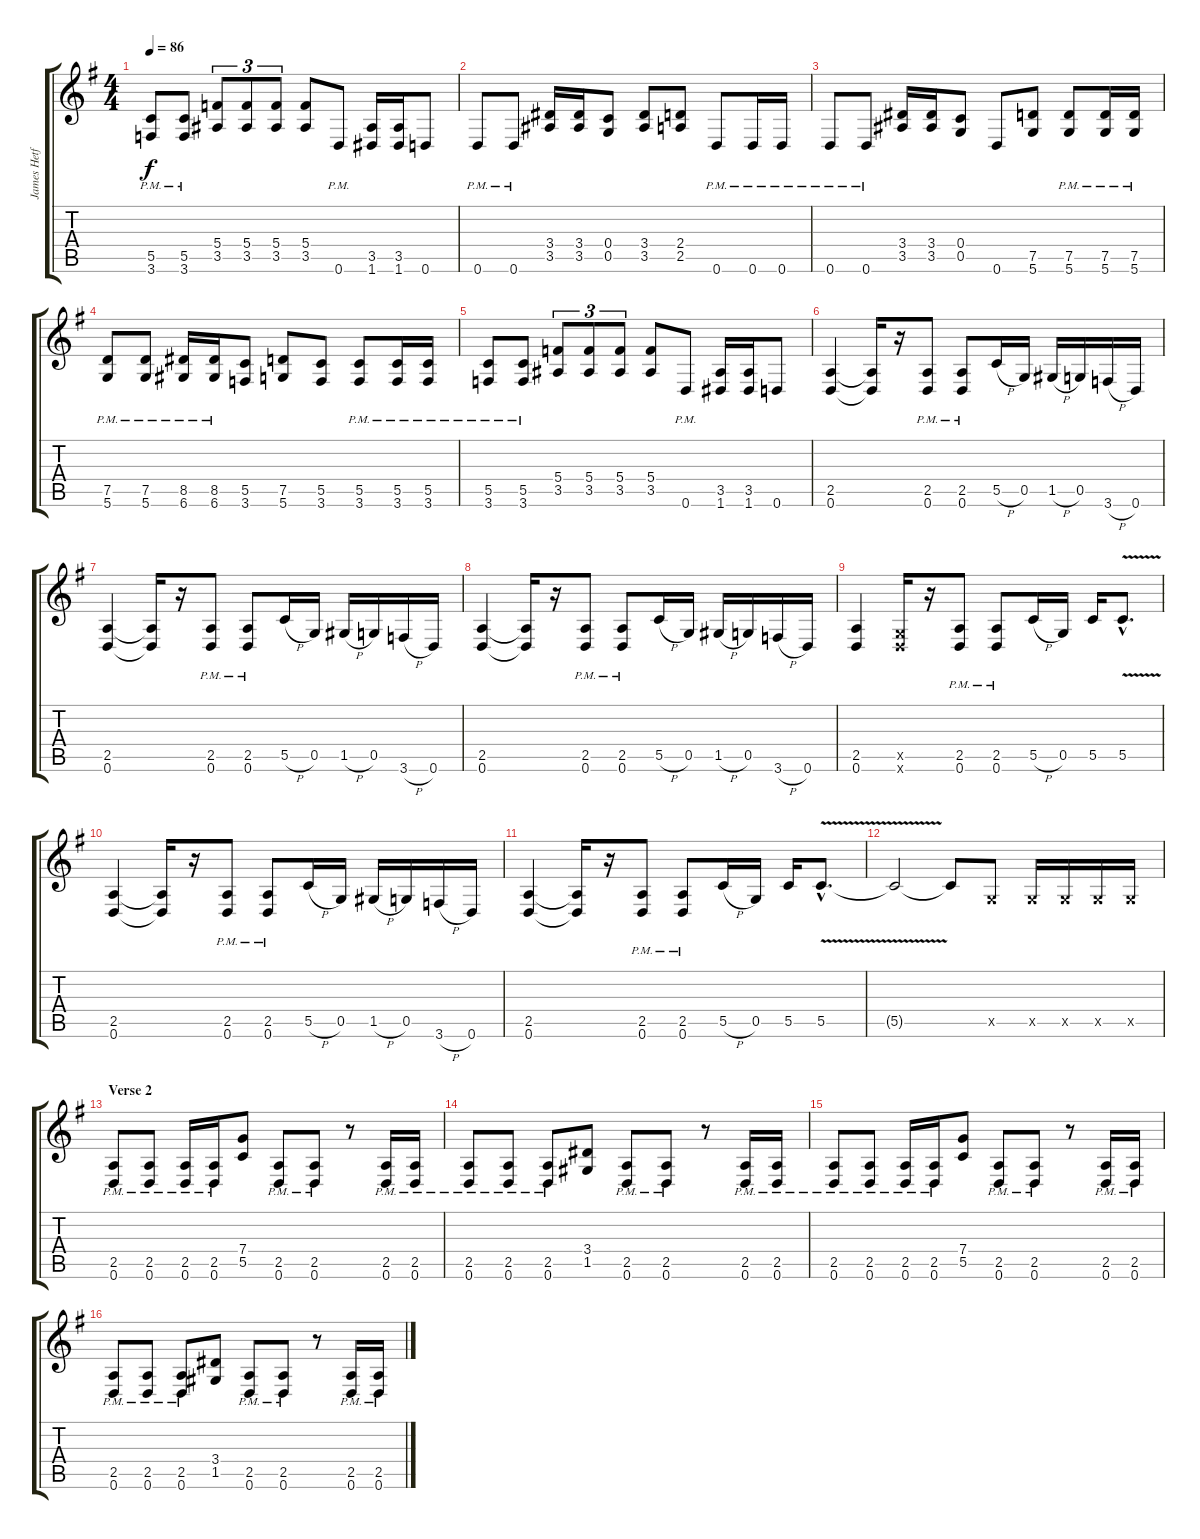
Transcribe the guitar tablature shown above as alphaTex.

\track ("James Hetfield" "James Hetf") {instrument overdrivenguitar}
\staff {score tabs}
\tuning (D4 A3 F3 C3 G2 D2) {hide}
\ts (4 4)
\tempo 86
\clef g2
\ks g
(5.5{pm} 3.6{pm}).8{dy f} (5.5{pm} 3.6{pm}).8 (5.4 3.5).8{tu (3 2)} (5.4 3.5).8{tu (3 2)} (5.4 3.5).8{tu (3 2)} (5.4 3.5).8 0.6{pm}.8 (3.5 1.6).16 (3.5 1.6).16 0.6.8 |
0.6{pm}.8 0.6{pm}.8 (3.4 3.5).16 (3.4 3.5).16 (0.4 0.5).8 (3.4 3.5).8 (2.4 2.5).8 0.6{pm}.8 0.6{pm}.16 0.6{pm}.16 |
0.6{pm}.8 0.6{pm}.8 (3.4 3.5).16 (3.4 3.5).16 (0.4 0.5).8 0.6.8 (7.5 5.6).8 (7.5{pm} 5.6{pm}).8 (7.5{pm} 5.6{pm}).16 (7.5{pm} 5.6{pm}).16 |
(7.5{pm} 5.6{pm}).8 (7.5{pm} 5.6{pm}).8 (8.5{pm} 6.6{pm}).16 (8.5{pm} 6.6{pm}).16 (5.5 3.6).8 (7.5 5.6).8 (5.5 3.6).8 (5.5{pm} 3.6{pm}).8 (5.5{pm} 3.6{pm}).16 (5.5{pm} 3.6{pm}).16 |
(5.5{pm} 3.6{pm}).8 (5.5{pm} 3.6{pm}).8 (5.4 3.5).8{tu (3 2)} (5.4 3.5).8{tu (3 2)} (5.4 3.5).8{tu (3 2)} (5.4 3.5).8 0.6{pm}.8 (3.5 1.6).16 (3.5 1.6).16 0.6.8 |
(2.5 0.6).4 (2.5{t} 0.6{t}).16 r.16 (2.5{pm} 0.6{pm}).8 (2.5{pm} 0.6{pm}).8 5.5{h}.16 0.5.16 1.5{h}.16 0.5.16 3.6{h}.16 0.6.16 |
(2.5 0.6).4 (2.5{t} 0.6{t}).16 r.16 (2.5{pm} 0.6{pm}).8 (2.5{pm} 0.6{pm}).8 5.5{h}.16 0.5.16 1.5{h}.16 0.5.16 3.6{h}.16 0.6.16 |
(2.5 0.6).4 (2.5{t} 0.6{t}).16 r.16 (2.5{pm} 0.6{pm}).8 (2.5{pm} 0.6{pm}).8 5.5{h}.16 0.5.16 1.5{h}.16 0.5.16 3.6{h}.16 0.6.16 |
(2.5 0.6).4 (0.5{x} 0.6{x}).16 r.16 (2.5{pm} 0.6{pm}).8 (2.5{pm} 0.6{pm}).8 5.5{h}.16 0.5.16 5.5.16 5.5{v hac}.8{d} |
(2.5 0.6).4 (2.5{t} 0.6{t}).16 r.16 (2.5{pm} 0.6{pm}).8 (2.5{pm} 0.6{pm}).8 5.5{h}.16 0.5.16 1.5{h}.16 0.5.16 3.6{h}.16 0.6.16 |
(2.5 0.6).4 (2.5{t} 0.6{t}).16 r.16 (2.5{pm} 0.6{pm}).8 (2.5{pm} 0.6{pm}).8 5.5{h}.16 0.5.16 5.5.16 5.5{v hac}.8{d} |
5.5{t}.2 5.5{t}.8 0.5{x}.8 0.5{x}.16 0.5{x}.16 0.5{x}.16 0.5{x}.16 |
\section ("" "Verse 2")
(2.5{pm} 0.6{pm}).8 (2.5{pm} 0.6{pm}).8 (2.5{pm} 0.6{pm}).16 (2.5{pm} 0.6{pm}).16 (7.4 5.5).8 (2.5{pm} 0.6{pm}).8 (2.5{pm} 0.6{pm}).8 r.8 (2.5{pm} 0.6{pm}).16 (2.5{pm} 0.6{pm}).16 |
(2.5{pm} 0.6{pm}).8 (2.5{pm} 0.6{pm}).8 (2.5{pm} 0.6{pm}).8 (3.4 1.5).8 (2.5{pm} 0.6{pm}).8 (2.5{pm} 0.6{pm}).8 r.8 (2.5{pm} 0.6{pm}).16 (2.5{pm} 0.6{pm}).16 |
(2.5{pm} 0.6{pm}).8 (2.5{pm} 0.6{pm}).8 (2.5{pm} 0.6{pm}).16 (2.5{pm} 0.6{pm}).16 (7.4 5.5).8 (2.5{pm} 0.6{pm}).8 (2.5{pm} 0.6{pm}).8 r.8 (2.5{pm} 0.6{pm}).16 (2.5{pm} 0.6{pm}).16 |
(2.5{pm} 0.6{pm}).8 (2.5{pm} 0.6{pm}).8 (2.5{pm} 0.6{pm}).8 (3.4 1.5).8 (2.5{pm} 0.6{pm}).8 (2.5{pm} 0.6{pm}).8 r.8 (2.5{pm} 0.6{pm}).16 (2.5{pm} 0.6{pm}).16
